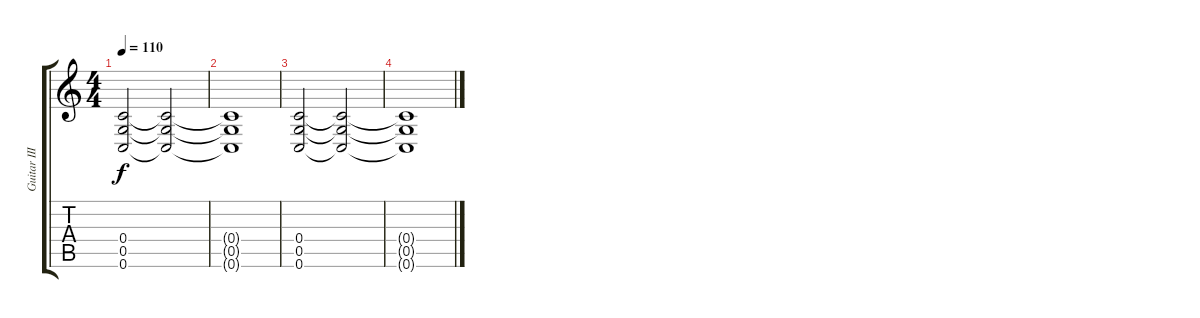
\track ("Guitar III" "Guitar III") {instrument distortionguitar}
\staff {score tabs}
\tuning (D4 A3 F3 C3 G2 C2) {hide}
\ts (4 4)
\tempo 110
\clef g2
\ks c
(0.4 0.5 0.6).2{dy f} (0.4{t} 0.5{t} 0.6{t}).2 |
(0.4{t} 0.5{t} 0.6{t}).1 |
(0.4 0.5 0.6).2 (0.4{t} 0.5{t} 0.6{t}).2 |
(0.4{t} 0.5{t} 0.6{t}).1
